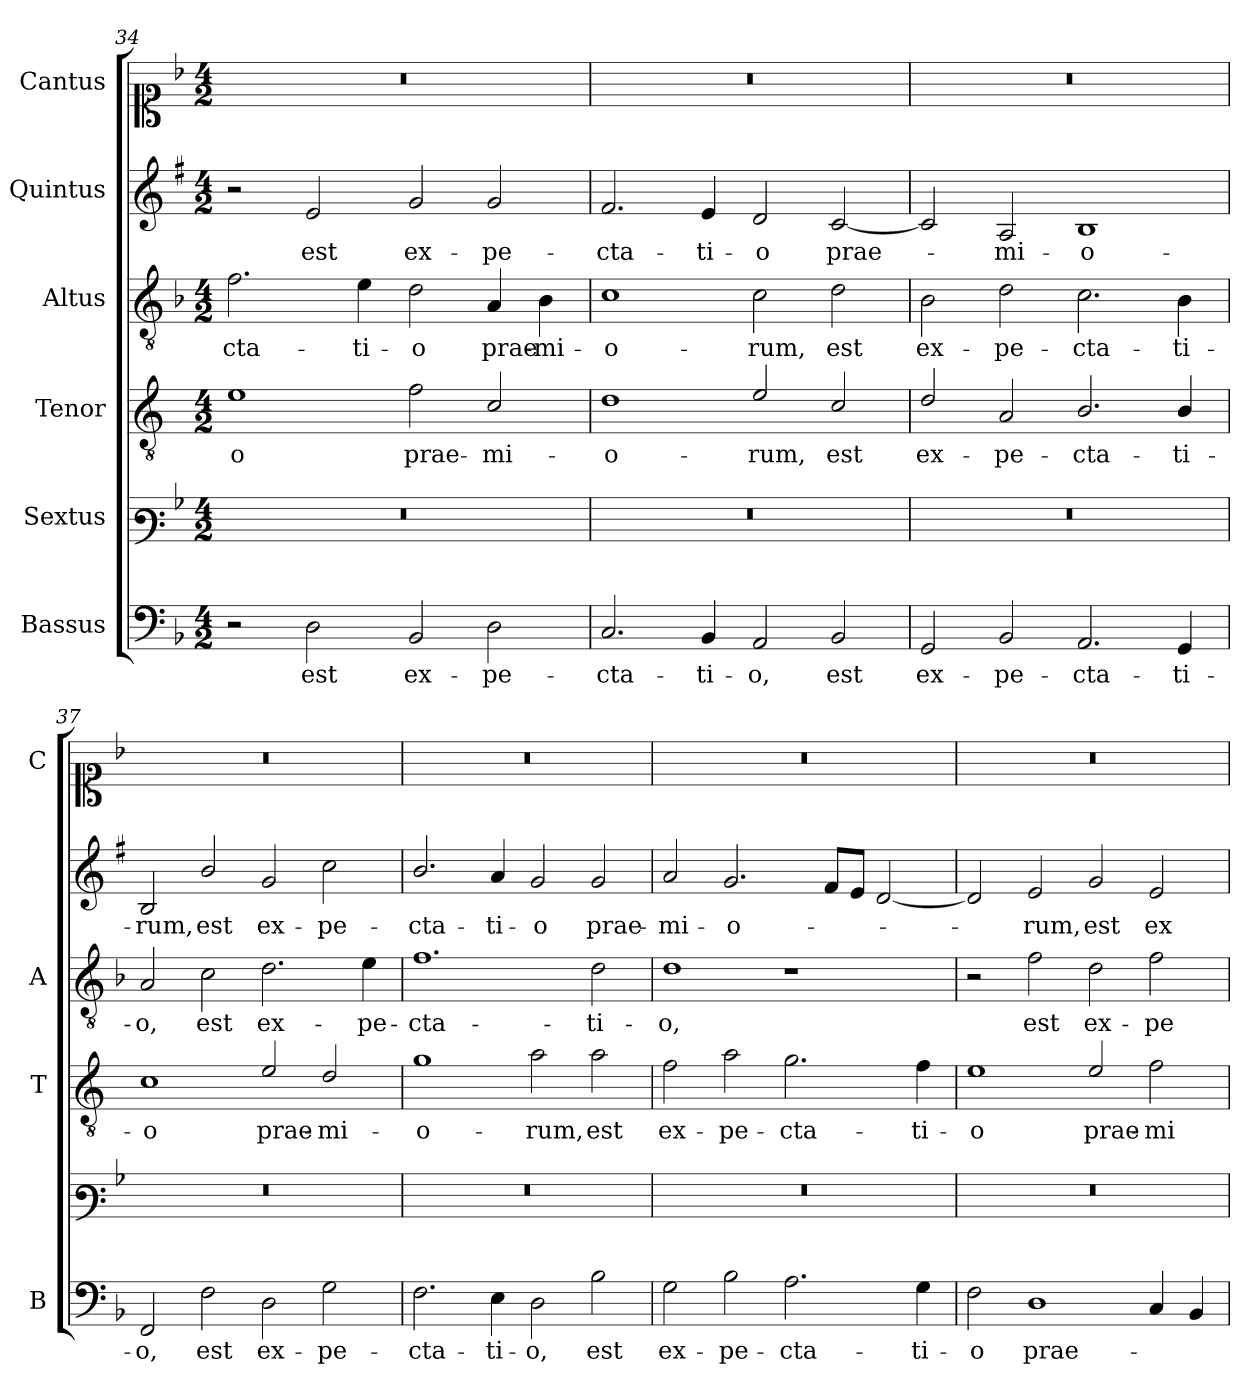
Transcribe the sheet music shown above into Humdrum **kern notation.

**kern	**text	**kern	**kern	**text	**kern	**text	**kern	**text	**kern
*part6	*part6	*part5	*part4	*part4	*part3	*part3	*part2	*part2	*part1
*staff6	*staff6	*staff5	*staff4	*staff4	*staff3	*staff3	*staff2	*staff2	*staff1
*I"Bassus	*	*I"Sextus	*I"Tenor	*	*I"Altus	*	*I"Quintus	*	*I"Cantus
*I'B	*	*	*I'T	*	*I'A	*	*	*	*I'C
!!LO:LB:g=z
*clefF4	*	*clefF3	*clefGv2	*	*clefGv2	*	*clefG2	*	*clefC1
*	*	*	*ITrd4c7	*	*	*	*ITrd1c2	*	*
*k[b-]	*	*k[b-]	*k[b-]	*	*k[b-]	*	*k[b-]	*	*k[b-]
*F:	*	*F:	*F:	*	*F:	*	*F:	*	*F:
*M4/2	*	*M4/2	*M4/2	*	*M4/2	*	*M4/2	*	*M4/2
=34	=34	=34	=34	=34	=34	=34	=34	=34	=34
!	!	!	!	!LO:LY:b	!	!LO:LY:b	!	!	!
2r	.	0r	1A	-o	2.f\	-cta-	2r	.	0r
!	!LO:LY:b	!	!	!	!	!	!	!LO:LY:b	!
2D\	est	.	.	.	.	.	2d/	est	.
!	!	!	!	!	!	!LO:LY:b	!	!	!
.	.	.	.	.	4e\	-ti-	.	.	.
!	!LO:LY:b	!	!	!LO:LY:b	!	!LO:LY:b	!	!LO:LY:b	!
2BB-/	ex-	.	2B-\	prae-	2d\	-o	2f/	ex-	.
!	!LO:LY:b	!	!	!LO:LY:b	!	!LO:LY:b	!	!LO:LY:b	!
2D\	-pe-	.	2F/	-mi-	4A/	prae-	2f/	-pe-	.
!	!	!	!	!	!	!LO:LY:b	!	!	!
.	.	.	.	.	4B-\	-mi-	.	.	.
=35	=35	=35	=35	=35	=35	=35	=35	=35	=35
!	!LO:LY:b	!	!	!LO:LY:b	!	!LO:LY:b	!	!LO:LY:b	!
2.C/	-cta-	0r	1G	-o-	1c	-o-	2.e/	-cta-	0r
!	!LO:LY:b	!	!	!	!	!	!	!LO:LY:b	!
4BB-/	-ti-	.	.	.	.	.	4d/	-ti-	.
!	!LO:LY:b	!	!	!LO:LY:b	!	!LO:LY:b	!	!LO:LY:b	!
2AA/	-o,	.	2A/	-rum,	2c\	-rum,	2c/	-o	.
!	!LO:LY:b	!	!	!LO:LY:b	!	!LO:LY:b	!	!LO:LY:b	!
2BB-/	est	.	2F/	est	2d\	est	[2B-/	prae-	.
=36	=36	=36	=36	=36	=36	=36	=36	=36	=36
!	!LO:LY:b	!	!	!LO:LY:b	!	!LO:LY:b	!	!	!
2GG/	ex-	0r	2G/	ex-	2B-\	ex-	2B-/]	.	0r
!	!LO:LY:b	!	!	!LO:LY:b	!	!LO:LY:b	!	!LO:LY:b	!
2BB-/	-pe-	.	2D/	-pe-	2d\	-pe-	2G/	-mi-	.
!	!LO:LY:b	!	!	!LO:LY:b	!	!LO:LY:b	!	!LO:LY:b	!
2.AA/	-cta-	.	2.E/	-cta-	2.c\	-cta-	1A	-o-	.
!	!LO:LY:b	!	!	!LO:LY:b	!	!LO:LY:b	!	!	!
4GG/	-ti-	.	4E/	-ti-	4B-\	-ti-	.	.	.
=37	=37	=37	=37	=37	=37	=37	=37	=37	=37
!	!LO:LY:b	!	!	!LO:LY:b	!	!LO:LY:b	!	!LO:LY:b	!
2FF/	-o,	0r	1F	-o	2A/	-o,	2A/	-rum,	0r
!	!LO:LY:b	!	!	!	!	!LO:LY:b	!	!LO:LY:b	!
2F\	est	.	.	.	2c\	est	2a/	est	.
!	!LO:LY:b	!	!	!LO:LY:b	!	!LO:LY:b	!	!LO:LY:b	!
2D\	ex-	.	2A/	prae-	2.d\	ex-	2f/	ex-	.
!	!LO:LY:b	!	!	!LO:LY:b	!	!	!	!LO:LY:b	!
2G\	-pe-	.	2G/	-mi-	.	.	2b-\	-pe-	.
!	!	!	!	!	!	!LO:LY:b	!	!	!
.	.	.	.	.	4e\	-pe-	.	.	.
=38	=38	=38	=38	=38	=38	=38	=38	=38	=38
!	!LO:LY:b	!	!	!LO:LY:b	!	!LO:LY:b	!	!LO:LY:b	!
2.F\	-cta-	0r	1c	-o-	1.f	-cta-	2.a/	-cta-	0r
!	!LO:LY:b	!	!	!	!	!	!	!LO:LY:b	!
4E\	-ti-	.	.	.	.	.	4g/	-ti-	.
!	!LO:LY:b	!	!	!LO:LY:b	!	!	!	!LO:LY:b	!
2D\	-o,	.	2d\	-rum,	.	.	2f/	-o	.
!	!LO:LY:b	!	!	!LO:LY:b	!	!LO:LY:b	!	!LO:LY:b	!
2B-\	est	.	2d\	est	2d\	-ti-	2f/	prae-	.
!!LO:LB:g=z
=39	=39	=39	=39	=39	=39	=39	=39	=39	=39
!	!LO:LY:b	!	!	!LO:LY:b	!	!LO:LY:b	!	!LO:LY:b	!
2G\	ex-	0r	2B-\	ex-	1d	-o,	2g/	-mi-	0r
!	!LO:LY:b	!	!	!LO:LY:b	!	!	!	!LO:LY:b	!
2B-\	-pe-	.	2d\	-pe-	.	.	2.f/	-o-	.
!	!LO:LY:b	!	!	!LO:LY:b	!	!	!	!	!
2.A\	-cta-	.	2.c\	-cta-	1r	.	.	.	.
.	.	.	.	.	.	.	8e/L	.	.
.	.	.	.	.	.	.	8d/J	.	.
.	.	.	.	.	.	.	[2c/	.	.
!	!LO:LY:b	!	!	!LO:LY:b	!	!	!	!	!
4G\	-ti-	.	4B-\	-ti-	.	.	.	.	.
=40	=40	=40	=40	=40	=40	=40	=40	=40	=40
!	!LO:LY:b	!	!	!LO:LY:b	!	!	!	!	!
2F\	-o	0r	1A	-o	2r	.	2c/]	.	0r
!	!LO:LY:b	!	!	!	!	!LO:LY:b	!	!LO:LY:b	!
1D	prae-	.	.	.	2f\	est	2d/	-rum,	.
!	!	!	!	!LO:LY:b	!	!LO:LY:b	!	!LO:LY:b	!
.	.	.	2A/	prae-	2d\	ex-	2f/	est	.
!	!	!	!	!LO:LY:b	!	!LO:LY:b	!	!LO:LY:b	!
4C/	.	.	2B-\	-mi-	2f\	-pe-	2d/	ex-	.
4BB-/	.	.	.	.	.	.	.	.	.
=	=	=	=	=	=	=	=	=	=
*-	*-	*-	*-	*-	*-	*-	*-	*-	*-
